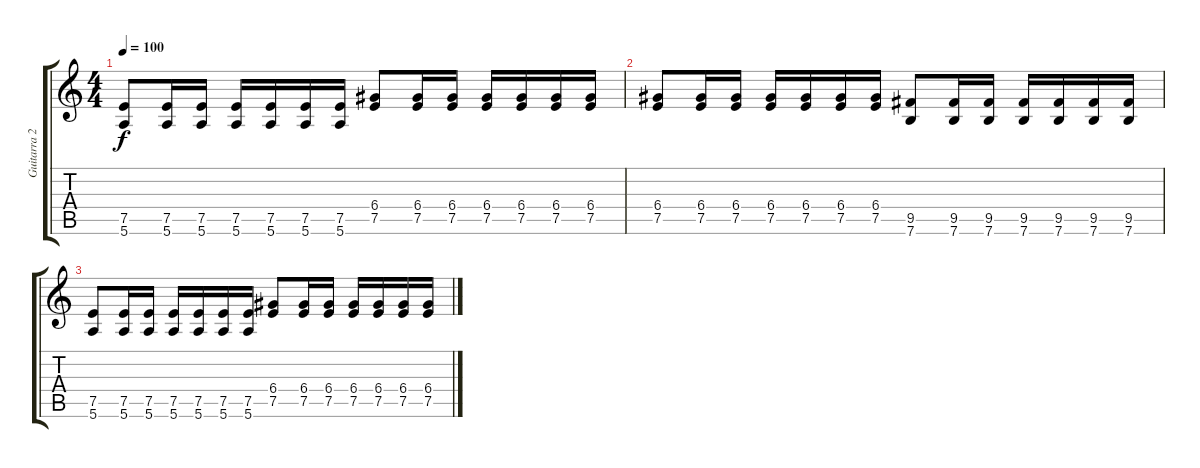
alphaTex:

\track ("Guitarra 2" "Guitarra 2") {instrument overdrivenguitar}
\staff {score tabs}
\tuning (E4 B3 G3 D3 A2 E2) {hide}
\ts (4 4)
\tempo 100
\clef g2
\ks c
(7.5 5.6).8{dy f} (7.5 5.6).16 (7.5 5.6).16 (7.5 5.6).16 (7.5 5.6).16 (7.5 5.6).16 (7.5 5.6).16 (6.4 7.5).8 (6.4 7.5).16 (6.4 7.5).16 (6.4 7.5).16 (6.4 7.5).16 (6.4 7.5).16 (6.4 7.5).16 |
(6.4 7.5).8 (6.4 7.5).16 (6.4 7.5).16 (6.4 7.5).16 (6.4 7.5).16 (6.4 7.5).16 (6.4 7.5).16 (9.5 7.6).8 (9.5 7.6).16 (9.5 7.6).16 (9.5 7.6).16 (9.5 7.6).16 (9.5 7.6).16 (9.5 7.6).16 |
(7.5 5.6).8 (7.5 5.6).16 (7.5 5.6).16 (7.5 5.6).16 (7.5 5.6).16 (7.5 5.6).16 (7.5 5.6).16 (6.4 7.5).8 (6.4 7.5).16 (6.4 7.5).16 (6.4 7.5).16 (6.4 7.5).16 (6.4 7.5).16 (6.4 7.5).16
